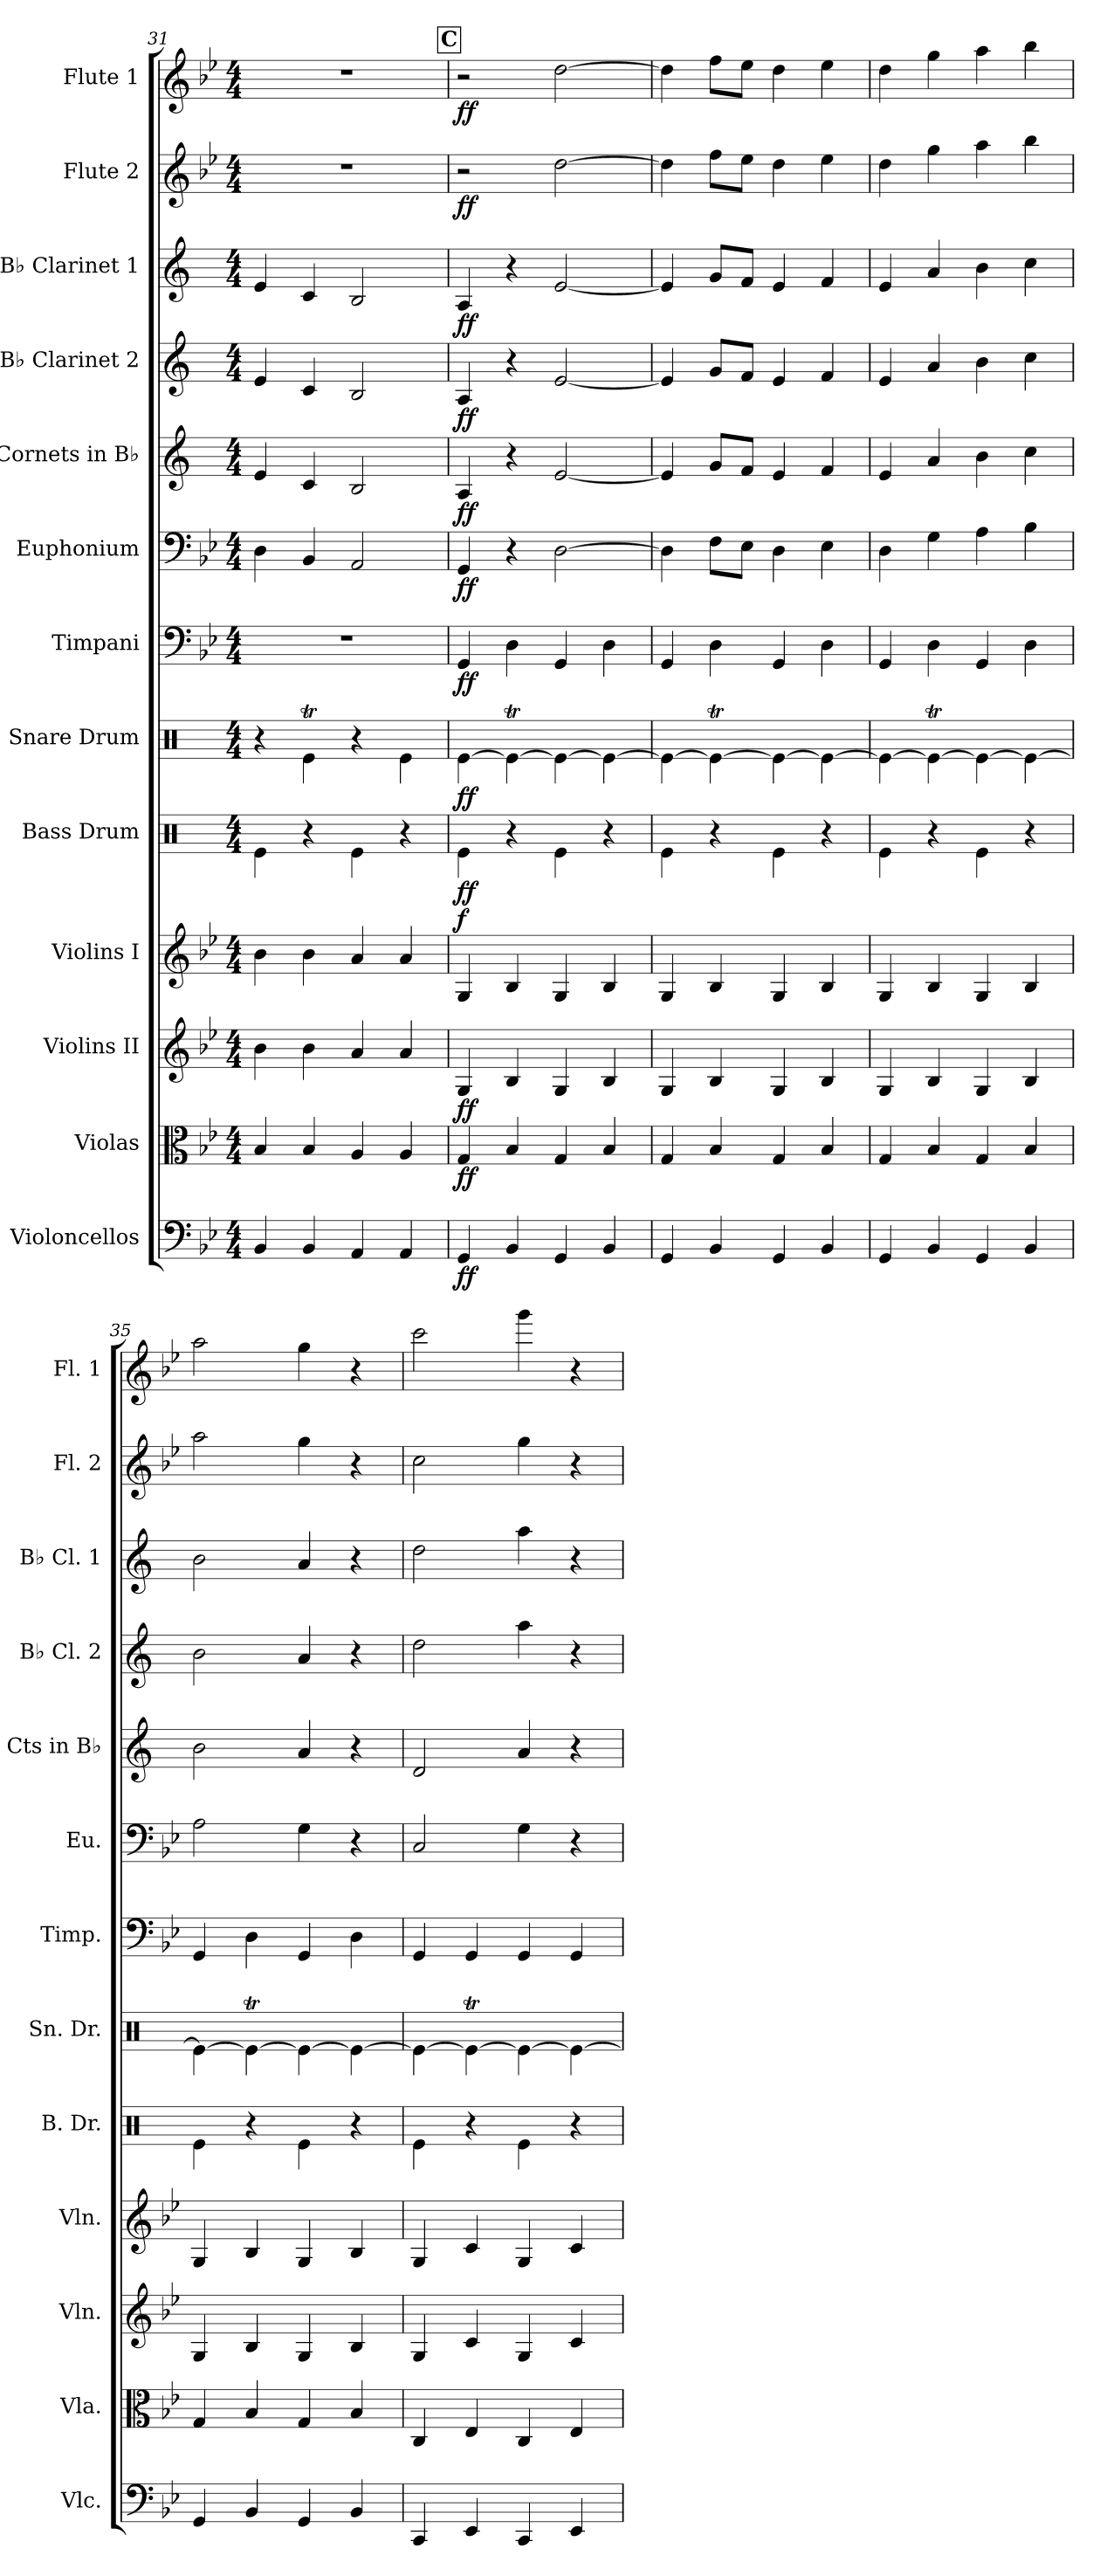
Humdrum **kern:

**kern	**dynam	**kern	**dynam	**kern	**dynam	**kern	**dynam	**kern	**dynam	**kern	**dynam	**kern	**dynam	**kern	**dynam	**kern	**dynam	**kern	**dynam	**kern	**dynam	**kern	**dynam	**kern	**dynam
*part13	*part13	*part12	*part12	*part11	*part11	*part10	*part10	*part9	*part9	*part8	*part8	*part7	*part7	*part6	*part6	*part5	*part5	*part4	*part4	*part3	*part3	*part2	*part2	*part1	*part1
*staff13	*staff13	*staff12	*staff12	*staff11	*staff11	*staff10	*staff10	*staff9	*staff9	*staff8	*staff8	*staff7	*staff7	*staff6	*staff6	*staff5	*staff5	*staff4	*staff4	*staff3	*staff3	*staff2	*staff2	*staff1	*staff1
*I"Violoncellos	*	*I"Violas	*	*I"Violins II	*	*I"Violins I	*	*I"Bass Drum	*	*I"Snare Drum	*	*I"Timpani	*	*I"Euphonium	*	*I"Cornets in B♭	*	*I"B♭ Clarinet 2	*	*I"B♭ Clarinet 1	*	*I"Flute 2	*	*I"Flute 1	*
*I'Vlc.	*	*I'Vla.	*	*I'Vln.	*	*I'Vln.	*	*I'B. Dr.	*	*I'Sn. Dr.	*	*I'Timp.	*	*I'Eu.	*	*I'Cts in B♭	*	*I'B♭ Cl. 2	*	*I'B♭ Cl. 1	*	*I'Fl. 2	*	*I'Fl. 1	*
*clefF4	*	*clefC3	*	*clefG2	*	*clefG2	*	*clefX	*	*clefX	*	*clefF4	*	*clefF4	*	*clefG2	*	*clefG2	*	*clefG2	*	*clefG2	*	*clefG2	*
*	*	*	*	*	*	*	*	*	*	*	*	*	*	*	*	*ITrd1c2	*	*ITrd1c2	*	*ITrd1c2	*	*	*	*	*
*k[b-e-]	*	*k[b-e-]	*	*k[b-e-]	*	*k[b-e-]	*	*k[]	*	*k[]	*	*k[b-e-]	*	*k[b-e-]	*	*k[b-e-]	*	*k[b-e-]	*	*k[b-e-]	*	*k[b-e-]	*	*k[b-e-]	*
*M4/4	*	*M4/4	*	*M4/4	*	*M4/4	*	*M4/4	*	*M4/4	*	*M4/4	*	*M4/4	*	*M4/4	*	*M4/4	*	*M4/4	*	*M4/4	*	*M4/4	*
=31	=31	=31	=31	=31	=31	=31	=31	=31	=31	=31	=31	=31	=31	=31	=31	=31	=31	=31	=31	=31	=31	=31	=31	=31	=31
4BB-/	.	4B-/	.	4b-\	.	4b-\	.	4Re\	.	4r	.	1r	.	4D\	.	4d/	.	4d/	.	4d/	.	1r	.	1r	.
4BB-/	.	4B-/	.	4b-\	.	4b-\	.	4r	.	4Ret\	.	.	.	4BB-/	.	4B-/	.	4B-/	.	4B-/	.	.	.	.	.
4AA/	.	4A/	.	4a/	.	4a/	.	4Re\	.	4r	.	.	.	2AA/	.	2A/	.	2A/	.	2A/	.	.	.	.	.
4AA/	.	4A/	.	4a/	.	4a/	.	4r	.	4Re\	.	.	.	.	.	.	.	.	.	.	.	.	.	.	.
!!LO:REH:place=s1:a:B:fs=14:t=C
=32	=32	=32	=32	=32	=32	=32	=32	=32	=32	=32	=32	=32	=32	=32	=32	=32	=32	=32	=32	=32	=32	=32	=32	=32	=32
!	!LO:DY:b	!	!LO:DY:b	!	!LO:DY:b	!	!LO:DY:a	!	!LO:DY:b	!	!LO:DY:b	!	!LO:DY:b	!	!LO:DY:b	!	!LO:DY:b	!	!LO:DY:b	!	!LO:DY:b	!	!LO:DY:b	!	!LO:DY:b
4GG/	ff	4G/	ff	4G/	ff	4G/	f	4Re\	ff	[4Re\	ff	4GG/	ff	4GG/	ff	4G/	ff	4G/	ff	4G/	ff	2r	ff	2r	ff
4BB-/	.	4B-/	.	4B-/	.	4B-/	.	4r	.	4Ret\_	.	4D\	.	4r	.	4r	.	4r	.	4r	.	.	.	.	.
4GG/	.	4G/	.	4G/	.	4G/	.	4Re\	.	4Re\_	.	4GG/	.	[2D\	.	[2d/	.	[2d/	.	[2d/	.	[2dd\	.	[2dd\	.
4BB-/	.	4B-/	.	4B-/	.	4B-/	.	4r	.	4Re\_	.	4D\	.	.	.	.	.	.	.	.	.	.	.	.	.
=33	=33	=33	=33	=33	=33	=33	=33	=33	=33	=33	=33	=33	=33	=33	=33	=33	=33	=33	=33	=33	=33	=33	=33	=33	=33
4GG/	.	4G/	.	4G/	.	4G/	.	4Re\	.	4Re\_	.	4GG/	.	4D\]	.	4d/]	.	4d/]	.	4d/]	.	4dd\]	.	4dd\]	.
4BB-/	.	4B-/	.	4B-/	.	4B-/	.	4r	.	4Ret\_	.	4D\	.	8F\L	.	8f/L	.	8f/L	.	8f/L	.	8ff\L	.	8ff\L	.
.	.	.	.	.	.	.	.	.	.	.	.	.	.	8E-\J	.	8e-/J	.	8e-/J	.	8e-/J	.	8ee-\J	.	8ee-\J	.
4GG/	.	4G/	.	4G/	.	4G/	.	4Re\	.	4Re\_	.	4GG/	.	4D\	.	4d/	.	4d/	.	4d/	.	4dd\	.	4dd\	.
4BB-/	.	4B-/	.	4B-/	.	4B-/	.	4r	.	4Re\_	.	4D\	.	4E-\	.	4e-/	.	4e-/	.	4e-/	.	4ee-\	.	4ee-\	.
=34	=34	=34	=34	=34	=34	=34	=34	=34	=34	=34	=34	=34	=34	=34	=34	=34	=34	=34	=34	=34	=34	=34	=34	=34	=34
4GG/	.	4G/	.	4G/	.	4G/	.	4Re\	.	4Re\_	.	4GG/	.	4D\	.	4d/	.	4d/	.	4d/	.	4dd\	.	4dd\	.
4BB-/	.	4B-/	.	4B-/	.	4B-/	.	4r	.	4Ret\_	.	4D\	.	4G\	.	4g/	.	4g/	.	4g/	.	4gg\	.	4gg\	.
4GG/	.	4G/	.	4G/	.	4G/	.	4Re\	.	4Re\_	.	4GG/	.	4A\	.	4a\	.	4a\	.	4a\	.	4aa\	.	4aa\	.
4BB-/	.	4B-/	.	4B-/	.	4B-/	.	4r	.	4Re\_	.	4D\	.	4B-\	.	4b-\	.	4b-\	.	4b-\	.	4bb-\	.	4bb-\	.
!!LO:PB:g=z
=35	=35	=35	=35	=35	=35	=35	=35	=35	=35	=35	=35	=35	=35	=35	=35	=35	=35	=35	=35	=35	=35	=35	=35	=35	=35
4GG/	.	4G/	.	4G/	.	4G/	.	4Re\	.	4Re\_	.	4GG/	.	2A\	.	2a\	.	2a\	.	2a\	.	2aa\	.	2aa\	.
4BB-/	.	4B-/	.	4B-/	.	4B-/	.	4r	.	4Ret\_	.	4D\	.	.	.	.	.	.	.	.	.	.	.	.	.
4GG/	.	4G/	.	4G/	.	4G/	.	4Re\	.	4Re\_	.	4GG/	.	4G\	.	4g/	.	4g/	.	4g/	.	4gg\	.	4gg\	.
4BB-/	.	4B-/	.	4B-/	.	4B-/	.	4r	.	4Re\_	.	4D\	.	4r	.	4r	.	4r	.	4r	.	4r	.	4r	.
=36	=36	=36	=36	=36	=36	=36	=36	=36	=36	=36	=36	=36	=36	=36	=36	=36	=36	=36	=36	=36	=36	=36	=36	=36	=36
4CC/	.	4C/	.	4G/	.	4G/	.	4Re\	.	4Re\_	.	4GG/	.	2C/	.	2c/	.	2cc\	.	2cc\	.	2cc\	.	2ccc\	.
4EE-/	.	4E-/	.	4c/	.	4c/	.	4r	.	4Ret\_	.	4GG/	.	.	.	.	.	.	.	.	.	.	.	.	.
4CC/	.	4C/	.	4G/	.	4G/	.	4Re\	.	4Re\_	.	4GG/	.	4G\	.	4g/	.	4gg\	.	4gg\	.	4gg\	.	4ggg\	.
4EE-/	.	4E-/	.	4c/	.	4c/	.	4r	.	4Re\_	.	4GG/	.	4r	.	4r	.	4r	.	4r	.	4r	.	4r	.
=	=	=	=	=	=	=	=	=	=	=	=	=	=	=	=	=	=	=	=	=	=	=	=	=	=
*-	*-	*-	*-	*-	*-	*-	*-	*-	*-	*-	*-	*-	*-	*-	*-	*-	*-	*-	*-	*-	*-	*-	*-	*-	*-
